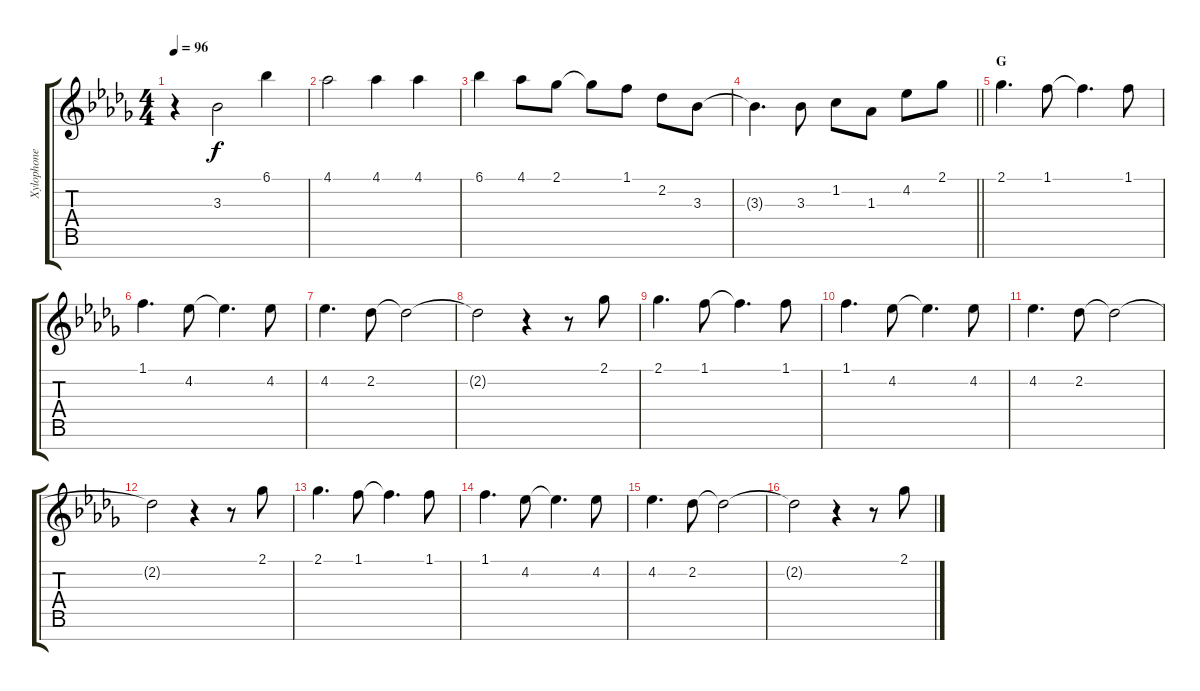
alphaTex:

\track ("Xylophone" "Xylophone") {instrument vibraphone}
\staff {score tabs}
\tuning (E5 B4 G4 D4 A3 E3 B2) {hide}
\ts (4 4)
\tempo 96
\clef g2
\ks db
r.4{dy f} 3.3.2 6.1.4 |
4.1.2 4.1.4 4.1.4 |
6.1.4 4.1.8 2.1.8 2.1{t}.8 1.1.8 2.2.8 3.3.8 |
\barLineRight lightlight
3.3{t}.4{d} 3.3.8 1.2.8 1.3.8 4.2.8 2.1.8 |
\section ("" "G")
2.1.4{d} 1.1.8 1.1{t}.4{d} 1.1.8 |
1.1.4{d} 4.2.8 4.2{t}.4{d} 4.2.8 |
4.2.4{d} 2.2.8 2.2{t}.2 |
2.2{t}.2 r.4 r.8 2.1.8 |
2.1.4{d} 1.1.8 1.1{t}.4{d} 1.1.8 |
1.1.4{d} 4.2.8 4.2{t}.4{d} 4.2.8 |
4.2.4{d} 2.2.8 2.2{t}.2 |
2.2{t}.2 r.4 r.8 2.1.8 |
2.1.4{d} 1.1.8 1.1{t}.4{d} 1.1.8 |
1.1.4{d} 4.2.8 4.2{t}.4{d} 4.2.8 |
4.2.4{d} 2.2.8 2.2{t}.2 |
2.2{t}.2 r.4 r.8 2.1.8
